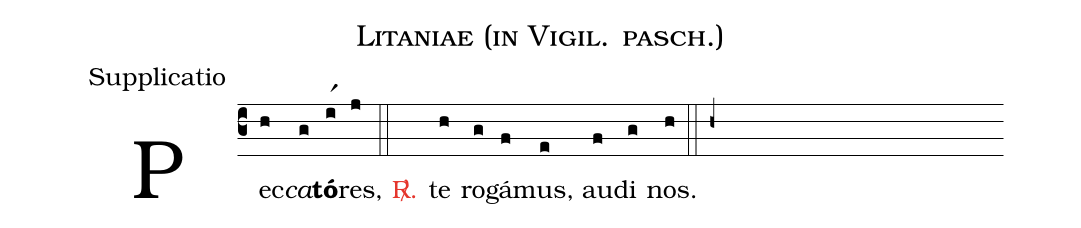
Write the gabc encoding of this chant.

name: Litaniae (in Vigil. pasch.);
office-part: Supplicatio;
%%
(c3)

Pec(h)<i>ca</i>(g)<b>tó</b>(ir1)res,(j)

(::)

<nlba><c><sp>R/</sp>.</c>() te</nlba>(h) ro(g)gá(f)mus(e), au(f)di(g) nos.(h)

(::)

(h+)
